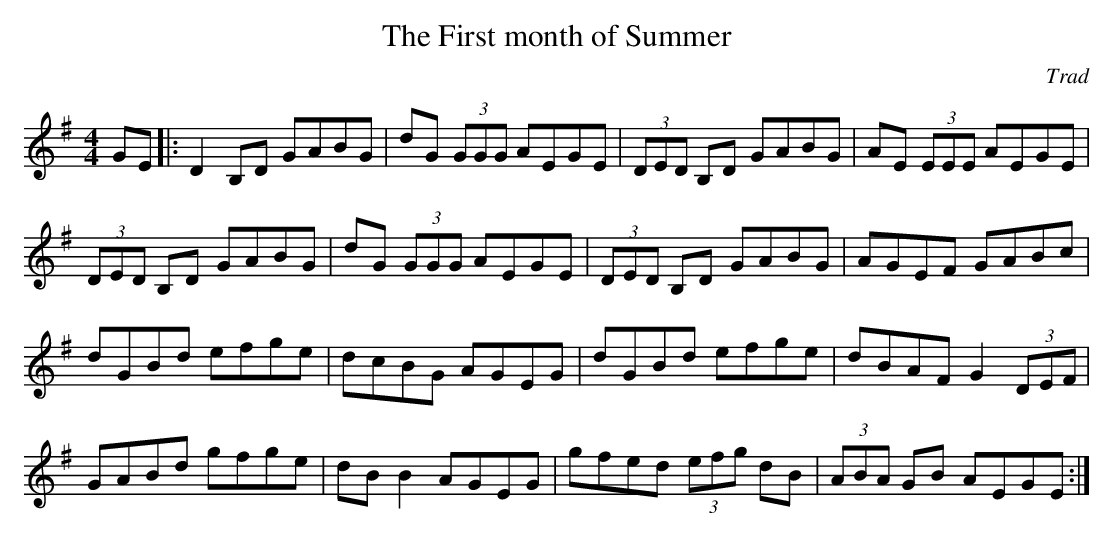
X:1
T:First month of Summer, The
C:Trad
M:4/4
K:G
GE |: D2 B,D GABG | dG (3GGG AEGE | (3DED B,D GABG | AE (3EEE AEGE |
(3DED B,D GABG | dG (3GGG AEGE | (3DED B,D GABG | AGEF GABc|
dGBd efge | dcBG AGEG | dGBd efge | dBAF G2 (3DEF |
GABd gfge | dB B2 AGEG | gfed (3efg dB | (3ABA GB AEGE:|
